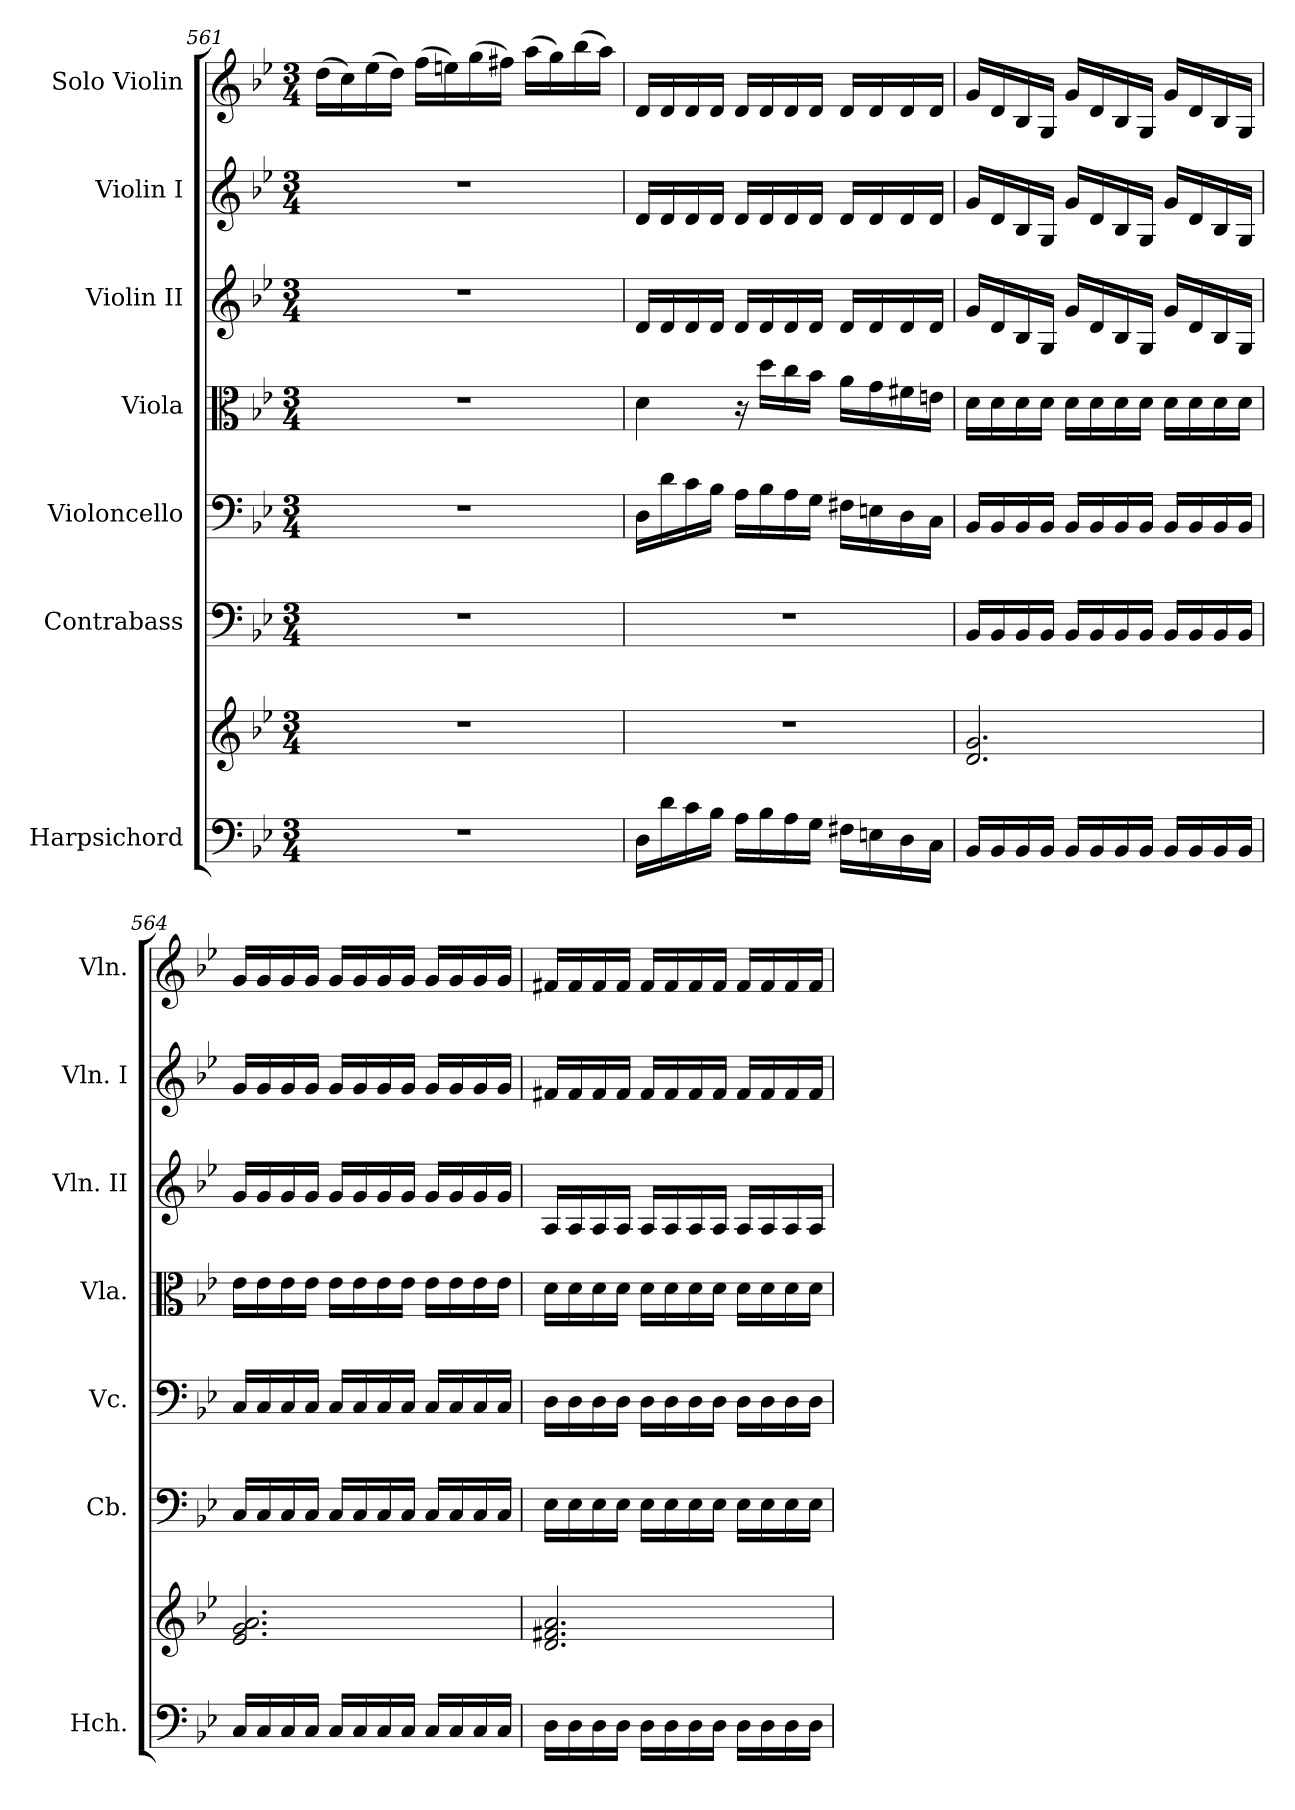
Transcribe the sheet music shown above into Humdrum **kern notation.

**kern	**kern	**kern	**kern	**kern	**kern	**kern	**kern
*part7	*part7	*part6	*part5	*part4	*part3	*part2	*part1
*staff8	*staff7	*staff6	*staff5	*staff4	*staff3	*staff2	*staff1
*I"Harpsichord	*	*I"Contrabass	*I"Violoncello	*I"Viola	*I"Violin II	*I"Violin I	*I"Solo Violin
*I'Hch.	*	*I'Cb.	*I'Vc.	*I'Vla.	*I'Vln. II	*I'Vln. I	*I'Vln.
!!LO:PB:g=z
*clefF4	*clefG2	*clefF4	*clefF4	*clefC3	*clefG2	*clefG2	*clefG2
*	*	*ITrd7c12	*	*	*	*	*
*k[b-e-]	*k[b-e-]	*k[b-e-]	*k[b-e-]	*k[b-e-]	*k[b-e-]	*k[b-e-]	*k[b-e-]
*M3/4	*M3/4	*M3/4	*M3/4	*M3/4	*M3/4	*M3/4	*M3/4
=561	=561	=561	=561	=561	=561	=561	=561
2.r	2.r	2.r	2.r	2.r	2.r	2.r	(>16dd\LL
.	.	.	.	.	.	.	16cc\)
.	.	.	.	.	.	.	(>16ee-\
.	.	.	.	.	.	.	16dd\JJ)
.	.	.	.	.	.	.	(>16ff\LL
.	.	.	.	.	.	.	16een\)
.	.	.	.	.	.	.	(>16gg\
.	.	.	.	.	.	.	16ff#X\JJ)
.	.	.	.	.	.	.	(>16aa\LL
.	.	.	.	.	.	.	16gg\)
.	.	.	.	.	.	.	(>16bb-\
.	.	.	.	.	.	.	16aa\JJ)
=562	=562	=562	=562	=562	=562	=562	=562
16D\LL	2.r	2.r	16D\LL	4d\	16d/LL	16d/LL	16d/LL
16d\	.	.	16d\	.	16d/	16d/	16d/
16c\	.	.	16c\	.	16d/	16d/	16d/
16B-\JJ	.	.	16B-\JJ	.	16d/JJ	16d/JJ	16d/JJ
16A\LL	.	.	16A\LL	16r	16d/LL	16d/LL	16d/LL
16B-\	.	.	16B-\	16dd\LL	16d/	16d/	16d/
16A\	.	.	16A\	16cc\	16d/	16d/	16d/
16G\JJ	.	.	16G\JJ	16b-\JJ	16d/JJ	16d/JJ	16d/JJ
16F#X\LL	.	.	16F#X\LL	16a\LL	16d/LL	16d/LL	16d/LL
16En\	.	.	16En\	16g\	16d/	16d/	16d/
16D\	.	.	16D\	16f#X\	16d/	16d/	16d/
16C\JJ	.	.	16C\JJ	16en\JJ	16d/JJ	16d/JJ	16d/JJ
=563	=563	=563	=563	=563	=563	=563	=563
16BB-/LL	2.d/ 2.g/	16BBB-/LL	16BB-/LL	16d\LL	16g/LL	16g/LL	16g/LL
16BB-/	.	16BBB-/	16BB-/	16d\	16d/	16d/	16d/
16BB-/	.	16BBB-/	16BB-/	16d\	16B-/	16B-/	16B-/
16BB-/JJ	.	16BBB-/JJ	16BB-/JJ	16d\JJ	16G/JJ	16G/JJ	16G/JJ
16BB-/LL	.	16BBB-/LL	16BB-/LL	16d\LL	16g/LL	16g/LL	16g/LL
16BB-/	.	16BBB-/	16BB-/	16d\	16d/	16d/	16d/
16BB-/	.	16BBB-/	16BB-/	16d\	16B-/	16B-/	16B-/
16BB-/JJ	.	16BBB-/JJ	16BB-/JJ	16d\JJ	16G/JJ	16G/JJ	16G/JJ
16BB-/LL	.	16BBB-/LL	16BB-/LL	16d\LL	16g/LL	16g/LL	16g/LL
16BB-/	.	16BBB-/	16BB-/	16d\	16d/	16d/	16d/
16BB-/	.	16BBB-/	16BB-/	16d\	16B-/	16B-/	16B-/
16BB-/JJ	.	16BBB-/JJ	16BB-/JJ	16d\JJ	16G/JJ	16G/JJ	16G/JJ
!!LO:PB:g=z
=564	=564	=564	=564	=564	=564	=564	=564
16C/LL	2.e-/ 2.g/ 2.a/	16CC/LL	16C/LL	16e-\LL	16g/LL	16g/LL	16g/LL
16C/	.	16CC/	16C/	16e-\	16g/	16g/	16g/
16C/	.	16CC/	16C/	16e-\	16g/	16g/	16g/
16C/JJ	.	16CC/JJ	16C/JJ	16e-\JJ	16g/JJ	16g/JJ	16g/JJ
16C/LL	.	16CC/LL	16C/LL	16e-\LL	16g/LL	16g/LL	16g/LL
16C/	.	16CC/	16C/	16e-\	16g/	16g/	16g/
16C/	.	16CC/	16C/	16e-\	16g/	16g/	16g/
16C/JJ	.	16CC/JJ	16C/JJ	16e-\JJ	16g/JJ	16g/JJ	16g/JJ
16C/LL	.	16CC/LL	16C/LL	16e-\LL	16g/LL	16g/LL	16g/LL
16C/	.	16CC/	16C/	16e-\	16g/	16g/	16g/
16C/	.	16CC/	16C/	16e-\	16g/	16g/	16g/
16C/JJ	.	16CC/JJ	16C/JJ	16e-\JJ	16g/JJ	16g/JJ	16g/JJ
=565	=565	=565	=565	=565	=565	=565	=565
16D\LL	2.d/ 2.f#X/ 2.a/	16EE-\LL	16D\LL	16d\LL	16A/LL	16f#X/LL	16f#X/LL
16D\	.	16EE-\	16D\	16d\	16A/	16f#/	16f#/
16D\	.	16EE-\	16D\	16d\	16A/	16f#/	16f#/
16D\JJ	.	16EE-\JJ	16D\JJ	16d\JJ	16A/JJ	16f#/JJ	16f#/JJ
16D\LL	.	16EE-\LL	16D\LL	16d\LL	16A/LL	16f#/LL	16f#/LL
16D\	.	16EE-\	16D\	16d\	16A/	16f#/	16f#/
16D\	.	16EE-\	16D\	16d\	16A/	16f#/	16f#/
16D\JJ	.	16EE-\JJ	16D\JJ	16d\JJ	16A/JJ	16f#/JJ	16f#/JJ
16D\LL	.	16EE-\LL	16D\LL	16d\LL	16A/LL	16f#/LL	16f#/LL
16D\	.	16EE-\	16D\	16d\	16A/	16f#/	16f#/
16D\	.	16EE-\	16D\	16d\	16A/	16f#/	16f#/
16D\JJ	.	16EE-\JJ	16D\JJ	16d\JJ	16A/JJ	16f#/JJ	16f#/JJ
=	=	=	=	=	=	=	=
*-	*-	*-	*-	*-	*-	*-	*-
